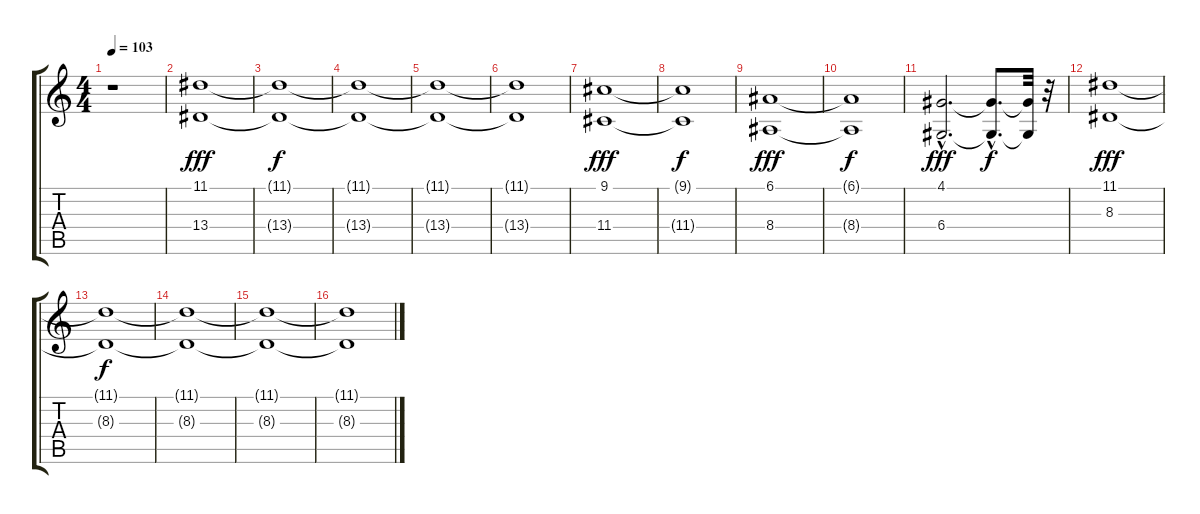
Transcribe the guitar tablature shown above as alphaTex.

\track "" {instrument stringensemble1}
\staff {score tabs}
\tuning (E4 B3 G3 D3 A2 E2) {hide}
\ts (4 4)
\tempo 103
\clef g2
\ks c
r.1{dy f} |
(11.1 13.4).1{dy fff} |
(11.1{t} 13.4{t}).1{dy f} |
(11.1{t} 13.4{t}).1 |
(11.1{t} 13.4{t}).1 |
(11.1{t} 13.4{t}).1 |
(9.1 11.4).1{dy fff} |
(9.1{t} 11.4{t}).1{dy f} |
(6.1 8.4).1{dy fff} |
(6.1{t} 8.4{t}).1{dy f} |
(4.1{hac} 6.4{hac}).2{d dy fff} (4.1{hac t} 6.4{hac t}).8{d dy f} (4.1{t} 6.4{t}).32 r.32 |
(11.1 8.3).1{dy fff} |
(11.1{t} 8.3{t}).1{dy f} |
(11.1{t} 8.3{t}).1 |
(11.1{t} 8.3{t}).1 |
(11.1{t} 8.3{t}).1
